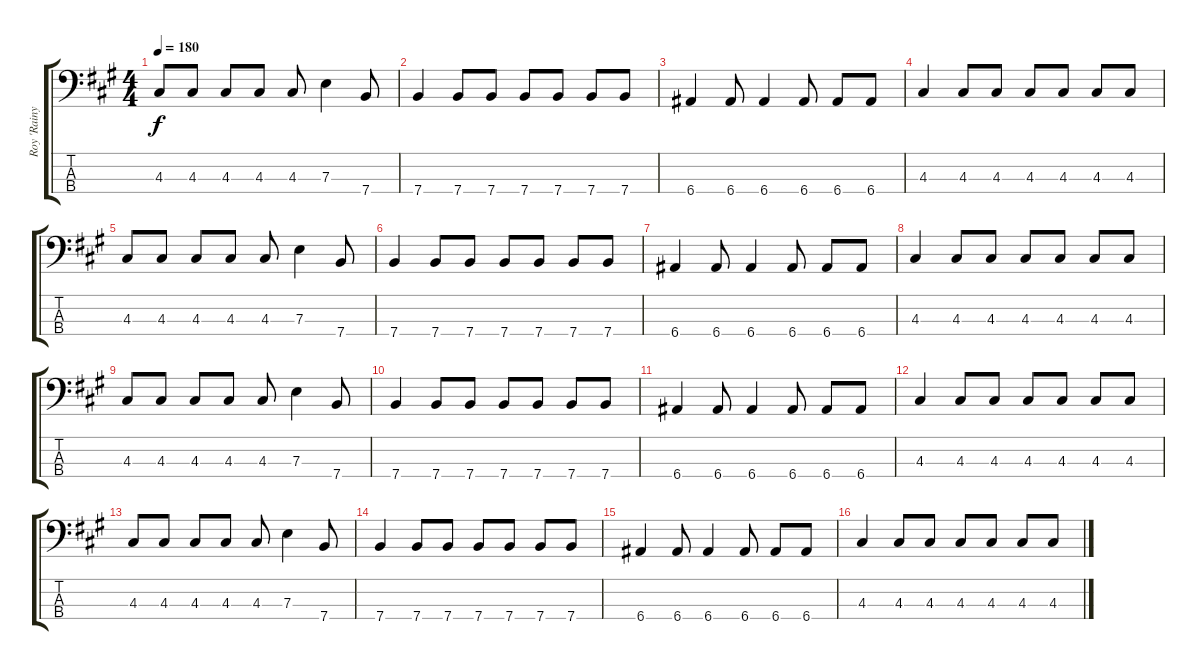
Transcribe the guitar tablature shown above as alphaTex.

\track ("Roy 'Rainy' Wainwright" "Roy 'Rainy") {instrument electricbassfinger}
\staff {score tabs}
\tuning (G2 D2 A1 E1) {hide}
\ts (4 4)
\tempo 180
\clef f4
\ks a
4.3.8{dy f} 4.3.8 4.3.8 4.3.8 4.3.8 7.3.4 7.4.8 |
7.4.4 7.4.8 7.4.8 7.4.8 7.4.8 7.4.8 7.4.8 |
6.4.4 6.4.8 6.4.4 6.4.8 6.4.8 6.4.8 |
4.3.4 4.3.8 4.3.8 4.3.8 4.3.8 4.3.8 4.3.8 |
4.3.8 4.3.8 4.3.8 4.3.8 4.3.8 7.3.4 7.4.8 |
7.4.4 7.4.8 7.4.8 7.4.8 7.4.8 7.4.8 7.4.8 |
6.4.4 6.4.8 6.4.4 6.4.8 6.4.8 6.4.8 |
4.3.4 4.3.8 4.3.8 4.3.8 4.3.8 4.3.8 4.3.8 |
4.3.8 4.3.8 4.3.8 4.3.8 4.3.8 7.3.4 7.4.8 |
7.4.4 7.4.8 7.4.8 7.4.8 7.4.8 7.4.8 7.4.8 |
6.4.4 6.4.8 6.4.4 6.4.8 6.4.8 6.4.8 |
4.3.4 4.3.8 4.3.8 4.3.8 4.3.8 4.3.8 4.3.8 |
4.3.8 4.3.8 4.3.8 4.3.8 4.3.8 7.3.4 7.4.8 |
7.4.4 7.4.8 7.4.8 7.4.8 7.4.8 7.4.8 7.4.8 |
6.4.4 6.4.8 6.4.4 6.4.8 6.4.8 6.4.8 |
4.3.4 4.3.8 4.3.8 4.3.8 4.3.8 4.3.8 4.3.8
